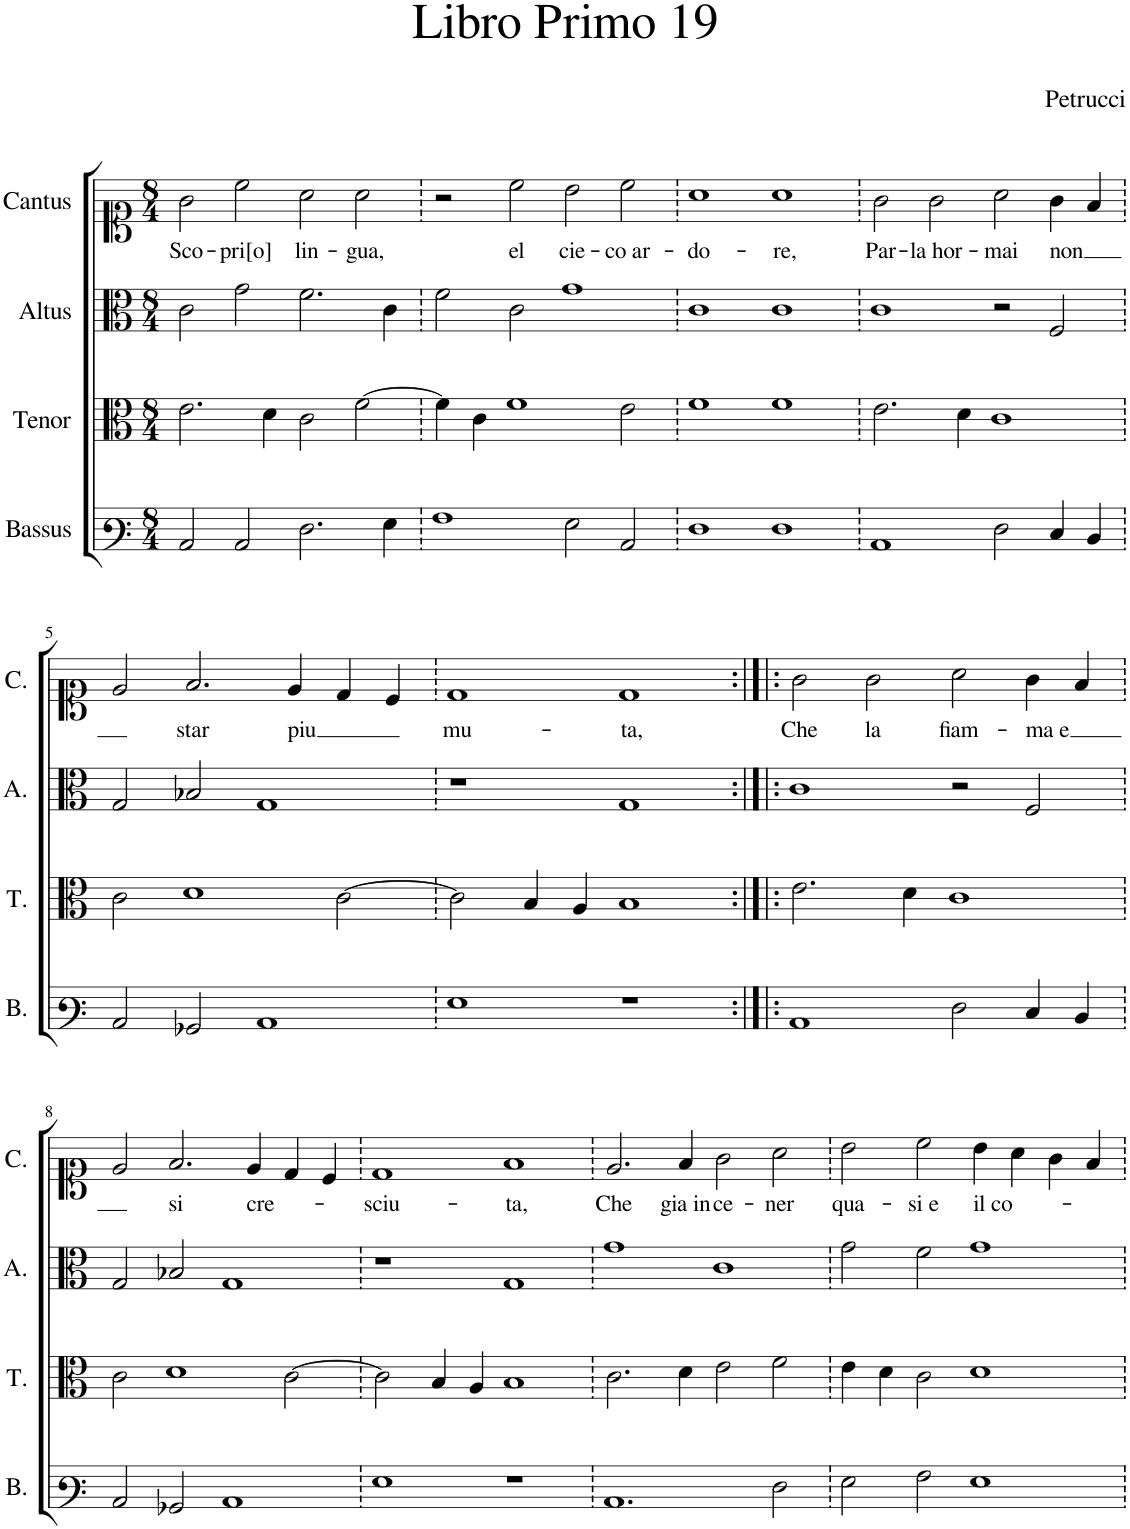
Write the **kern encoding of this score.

**kern	**kern	**kern	**kern	**text
*part4	*part3	*part2	*part1	*part1
*staff4	*staff3	*staff2	*staff1	*staff1
*I"Bassus	*I"Tenor	*I"Altus	*I"Cantus	*
*I'B.	*I'T.	*I'A.	*I'C.	*
*clefF3	*clefC3	*clefC3	*clefC1	*
*k[]	*k[]	*k[]	*k[]	*
*M8/4	*M8/4	*M8/4	*M8/4	*
=1	=1	=1	=1	=1
!	!	!	!	!LO:LY:b
2C/	2.e\	2c\	2g\	Sco-
!	!	!	!	!LO:LY:b
2C/	.	2g\	2cc\	-pri[o]
.	4d\	.	.	.
!	!	!	!	!LO:LY:b
2.F\	2c\	2.f\	2a\	lin-
!	!	!	!	!LO:LY:b
.	[2f\	.	2a\	-gua,
4G\	.	4c\	.	.
=2	=2	=2	=2	=2
1A	4f\]	2f\	2r	.
.	4c\	.	.	.
!	!	!	!	!LO:LY:b
.	1f	2c\	2cc\	el
!	!	!	!	!LO:LY:b
2G\	.	1g	2b\	cie-
!	!	!	!	!LO:LY:b
2C/	2e\	.	2cc\	-co ar-
=3	=3	=3	=3	=3
!	!	!	!	!LO:LY:b
1F	1f	1c	1a	-do-
!	!	!	!	!LO:LY:b
1F	1f	1c	1a	-re,
=4	=4	=4	=4	=4
!	!	!	!	!LO:LY:b
1C	2.e\	1c	2g\	Par-
!	!	!	!	!LO:LY:b
.	.	.	2g\	-la hor-
.	4d\	.	.	.
!	!	!	!	!LO:LY:b
2F\	1c	2r	2a\	-mai
!	!	!	!	!LO:LY:b
4E/	.	2F/	4g\	-non
4D/	.	.	4f/	.
!!LO:LB:g=z
=5	=5	=5	=5	=5
2C/	2c\	2G/	2e/	.
!	!	!	!	!LO:LY:b
2BB-X/	1d	2B-X/	2.f/	star
1C	.	1G	.	.
!	!	!	!	!LO:LY:b
.	.	.	4e/	-piu
.	[2c\	.	4d/	.
.	.	.	4c/	.
=6	=6	=6	=6	=6
!	!	!	!	!LO:LY:b
1G	2c\]	1r	1d	mu-
.	4B/	.	.	.
.	4A/	.	.	.
!	!	!	!	!LO:LY:b
1r	1B	1G	1d	-ta,
=7:|!|:	=7:|!|:	=7:|!|:	=7:|!|:	=7:|!|:
!	!	!	!	!LO:LY:b
1C	2.e\	1c	2g\	Che
!	!	!	!	!LO:LY:b
.	.	.	2g\	la
.	4d\	.	.	.
!	!	!	!	!LO:LY:b
2F\	1c	2r	2a\	fiam-
!	!	!	!	!LO:LY:b
4E/	.	2F/	4g\	-ma e
4D/	.	.	4f/	.
!!LO:LB:g=z
=8	=8	=8	=8	=8
2C/	2c\	2G/	2e/	.
!	!	!	!	!LO:LY:b
2BB-X/	1d	2B-X/	2.f/	si
1C	.	1G	.	.
!	!	!	!	!LO:LY:b
.	.	.	4e/	cre-
.	[2c\	.	4d/	.
.	.	.	4c/	.
=9	=9	=9	=9	=9
!	!	!	!	!LO:LY:b
1G	2c\]	1r	1d	-sciu-
.	4B/	.	.	.
.	4A/	.	.	.
!	!	!	!	!LO:LY:b
1r	1B	1G	1f	-ta,
=10	=10	=10	=10	=10
!	!	!	!	!LO:LY:b
1.C	2.c\	1g	2.e/	Che
!	!	!	!	!LO:LY:b
.	4d\	.	4f/	gia in
!	!	!	!	!LO:LY:b
.	2e\	1c	2g\	ce-
!	!	!	!	!LO:LY:b
2F\	2f\	.	2a\	-ner
=11	=11	=11	=11	=11
!	!	!	!	!LO:LY:b
2G\	4e\	2g\	2b\	qua-
.	4d\	.	.	.
!	!	!	!	!LO:LY:b
2A\	2c\	2f\	2cc\	-si e
!	!	!	!	!LO:LY:b
1G	1d	1g	4b\	il co-
.	.	.	4a\	.
.	.	.	4g\	.
.	.	.	4f/	.
=	=	=	=	=
*-	*-	*-	*-	*-
